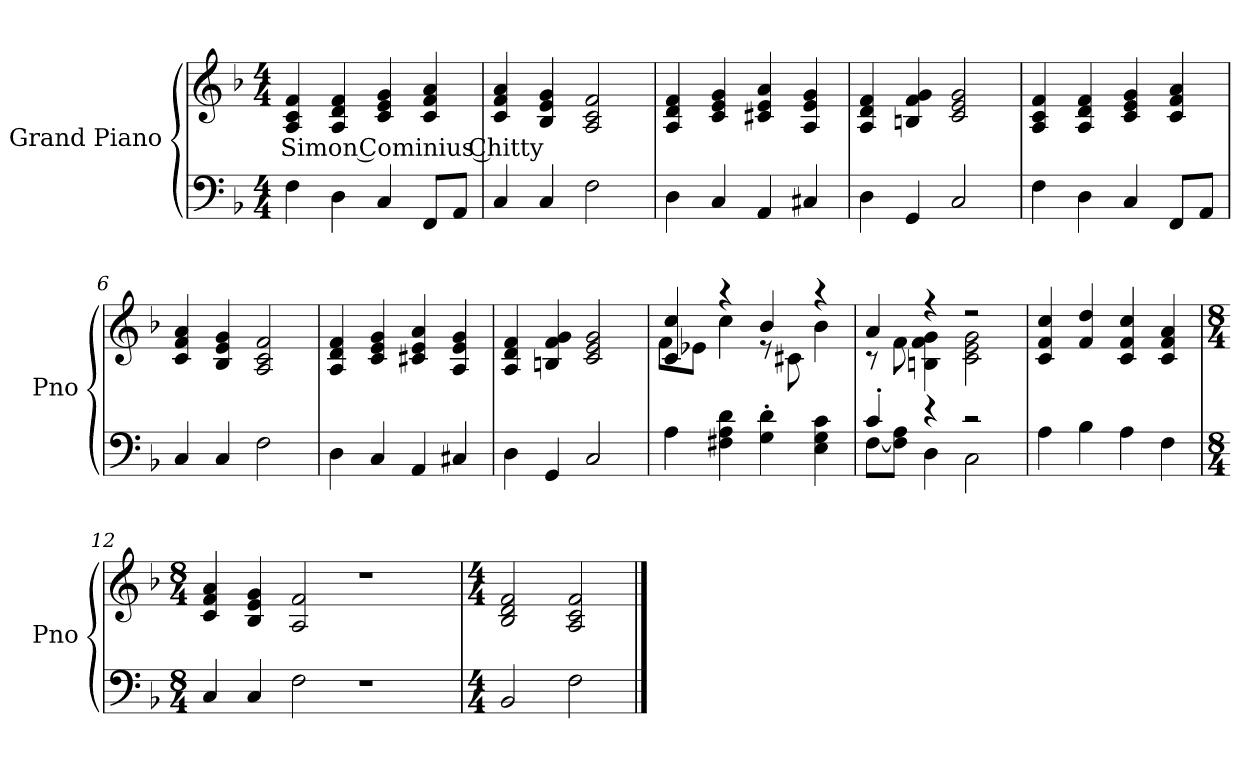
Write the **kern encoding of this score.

**kern	**kern	**text
*part1	*part1	*part1
*staff2	*staff1	*staff1
*I"Grand Piano	*	*
*I'Pno	*	*
*clefF4	*clefG2	*
*k[b-]	*k[b-]	*
*M4/4	*M4/4	*
*MM100	*MM100	*
=1	=1	=1
!	!	!LO:LY:b
4F\	4A/ 4c/ 4f/	Simon Cominius Chitty
4D\	4A/ 4d/ 4f/	.
4C/	4c/ 4e/ 4g/	.
8FF/L	4c/ 4f/ 4a/	.
8AA/J	.	.
=2	=2	=2
4C/	4c/ 4f/ 4a/	.
4C/	4B-/ 4e/ 4g/	.
2F\	2A/ 2c/ 2f/	.
=3	=3	=3
4D\	4A/ 4d/ 4f/	.
4C/	4c/ 4e/ 4g/	.
4AA/	4c#X/ 4e/ 4a/	.
4C#X/	4A/ 4e/ 4g/	.
=4	=4	=4
4D\	4A/ 4d/ 4f/	.
4GG/	4Bn/ 4f/ 4g/	.
2C/	2c/ 2e/ 2g/	.
=5	=5	=5
4F\	4A/ 4c/ 4f/	.
4D\	4A/ 4d/ 4f/	.
4C/	4c/ 4e/ 4g/	.
8FF/L	4c/ 4f/ 4a/	.
8AA/J	.	.
=6	=6	=6
4C/	4c/ 4f/ 4a/	.
4C/	4B-/ 4e/ 4g/	.
2F\	2A/ 2c/ 2f/	.
=7	=7	=7
4D\	4A/ 4d/ 4f/	.
4C/	4c/ 4e/ 4g/	.
4AA/	4c#X/ 4e/ 4a/	.
4C#X/	4A/ 4e/ 4g/	.
!!LO:LB:g=z
=8	=8	=8
4D\	4A/ 4d/ 4f/	.
4GG/	4Bn/ 4f/ 4g/	.
2C/	2c/ 2e/ 2g/	.
=9	=9	=9
*	*^	*
4A\	4c/ 4cc/	8f\L	.
.	.	8e-X\J	.
4F#X\ 4A\ 4d\	4r	4cc\	.
4G\' 4d\'	4b-/	8r	.
.	.	8c#X\	.
4E\ 4G\ 4c\	4r	4b-\	.
=10	=10	=10	=10
*^	*	*	*
4c'/	[8F\L	4a/	8r	.
.	8F\] 8A\J	.	8f\	.
4r	4D\	4r	4Bn\ 4f\ 4g\	.
2r	2C\	2r	2c\ 2e\ 2g\	.
*v	*v	*	*	*
*	*v	*v	*
=11	=11	=11
4A\	4c/ 4f/ 4cc/	.
4B-\	4f/ 4dd/	.
4A\	4c/ 4f/ 4cc/	.
4F\	4c/ 4f/ 4a/	.
=12	=12	=12
*M8/4	*M8/4	*
4C/	4c/ 4f/ 4a/	.
4C/	4B-/ 4e/ 4g/	.
2F\	2A/ 2f/	.
1r	1r	.
=13	=13	=13
*M4/4	*M4/4	*
2BB-/	2B-/ 2d/ 2f/	.
2F\	2A/ 2c/ 2f/	.
==	==	==
*-	*-	*-
